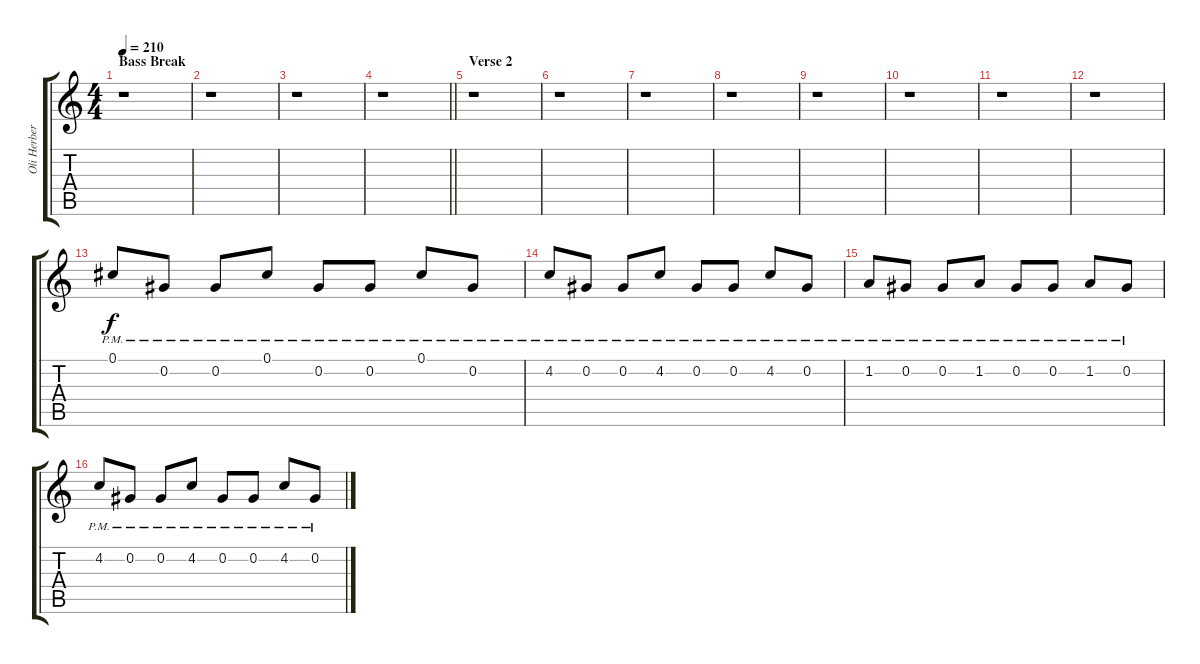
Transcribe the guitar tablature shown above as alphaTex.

\track ("Oli Herbert (Harmony)" "Oli Herber") {instrument overdrivenguitar}
\staff {score tabs}
\tuning (Db4 Ab3 E3 B2 Gb2 Db2) {hide}
\ts (4 4)
\section ("" "Bass Break")
\tempo 210
\clef g2
\ks c
r.1{dy f} |
r.1 |
r.1 |
\barLineRight lightlight
r.1 |
\section ("" "Verse 2")
r.1 |
r.1 |
r.1 |
r.1 |
r.1 |
r.1 |
r.1 |
r.1 |
0.1{pm}.8 0.2{pm}.8 0.2{pm}.8 0.1{pm}.8 0.2{pm}.8 0.2{pm}.8 0.1{pm}.8 0.2{pm}.8 |
4.2{pm}.8 0.2{pm}.8 0.2{pm}.8 4.2{pm}.8 0.2{pm}.8 0.2{pm}.8 4.2{pm}.8 0.2{pm}.8 |
1.2{pm}.8 0.2{pm}.8 0.2{pm}.8 1.2{pm}.8 0.2{pm}.8 0.2{pm}.8 1.2{pm}.8 0.2{pm}.8 |
4.2{pm}.8 0.2{pm}.8 0.2{pm}.8 4.2{pm}.8 0.2{pm}.8 0.2{pm}.8 4.2{pm}.8 0.2{pm}.8
